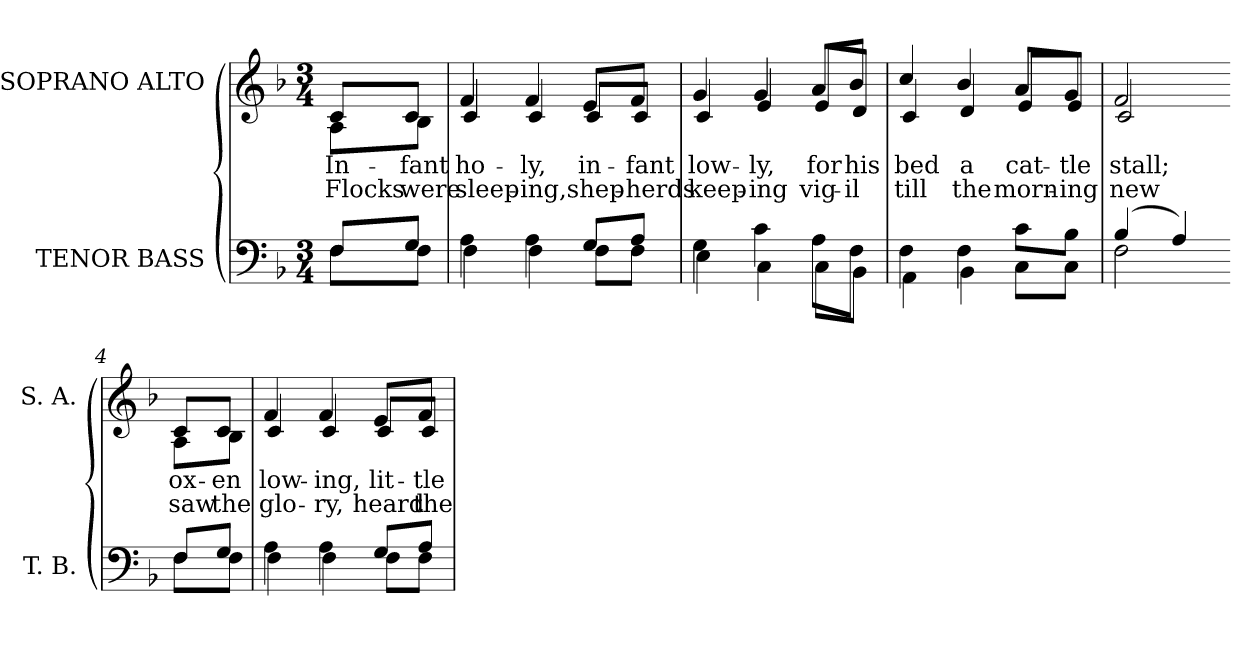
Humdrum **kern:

**kern	**kern	**text	**text
*part2	*part1	*part1	*part1
*staff2	*staff1	*staff1	*staff1
*I"TENOR BASS	*I"SOPRANO ALTO	*	*
*I'T. B.	*I'S. A.	*	*
!!LO:PB:g=z
*clefF4	*clefG2	*	*
*k[b-]	*k[b-]	*	*
*F:	*F:	*	*
*M3/4	*M3/4	*	*
=	=	=	=
*^	*	*	*
!	!	!LO:TX:b:cj:t=1	!	!
!	!	!LO:TX:b:cj:t=2	!	!
!	!	!	!LO:LY:b:color=#000000	!LO:LY:b:color=#000000
*	*	*^	*	*
8Fi/L	8Fi\L	8ci/L	8Ai\L	In-	Flocks
!	!	!	!	!LO:LY:b:color=#000000	!LO:LY:b:color=#000000
8Gi/J	8Fi\J	8ci/J	8B-i\J	-fant	were
=	=	=	=	=	=
!	!	!	!	!LO:LY:b:color=#000000	!LO:LY:b:color=#000000
4Ai\	4Fi\	4fi/	4ci/	ho-	sleep-
!	!	!	!	!LO:LY:b:color=#000000	!LO:LY:b:color=#000000
4Ai\	4Fi\	4fi/	4ci/	-ly,	-ing,
!	!	!	!	!LO:LY:b:color=#000000	!LO:LY:b:color=#000000
8Gi/L	8Fi\L	8ei/L	8ci/L	in-	shep-
!	!	!	!	!LO:LY:b:color=#000000	!LO:LY:b:color=#000000
8Ai/J	8Fi\J	8fi/J	8ci/J	-fant	-herds
=1	=1	=1	=1	=1	=1
!	!	!	!	!LO:LY:b:color=#000000	!LO:LY:b:color=#000000
4Gi\	4Ei\	4gi/	4ci/	low-	keep-
!	!	!	!	!LO:LY:b:color=#000000	!LO:LY:b:color=#000000
4ci\	4Ci\	4gi/	4ei/	-ly,	-ing
!	!	!	!	!LO:LY:b:color=#000000	!LO:LY:b:color=#000000
8Ai\L	8Ci\L	8ai/L	8ei/L	for	vig-
!	!	!	!	!LO:LY:b:color=#000000	!LO:LY:b:color=#000000
8Fi\J	8BB-i\J	8b-i/J	8di/J	his	-il
=2	=2	=2	=2	=2	=2
!	!	!	!	!LO:LY:b:color=#000000	!LO:LY:b:color=#000000
4Fi\	4AAi\	4cci/	4ci/	bed	till
!	!	!	!	!LO:LY:b:color=#000000	!LO:LY:b:color=#000000
4Fi\	4BB-i\	4b-i/	4di/	a	the
!	!	!	!	!LO:LY:b:color=#000000	!LO:LY:b:color=#000000
8ci\L	8Ci\L	8ai/L	8ei/L	cat-	morn-
!	!	!	!	!LO:LY:b:color=#000000	!LO:LY:b:color=#000000
8B-i\J	8Ci\J	8gi/J	8ei/J	-tle	-ing
=3	=3	=3	=3	=3	=3
!	!	!	!	!LO:LY:b:color=#000000	!LO:LY:b:color=#000000
(4B-i/	2Fi\	2fi/	2ci/	stall;	new
4Ai/)	.	.	.	.	.
!!LO:LB:g=z	!!
=4-	=4-	=4-	=4-	=4-	=4-
!	!	!	!	!LO:LY:b:color=#000000	!LO:LY:b:color=#000000
8Fi/L	8Fi\L	8ci/L	8Ai\L	ox-	saw
!	!	!	!	!LO:LY:b:color=#000000	!LO:LY:b:color=#000000
8Gi/J	8Fi\J	8ci/J	8B-i\J	-en	the
=5	=5	=5	=5	=5	=5
!	!	!	!	!LO:LY:b:color=#000000	!LO:LY:b:color=#000000
4Ai\	4Fi\	4fi/	4ci/	low-	glo-
!	!	!	!	!LO:LY:b:color=#000000	!LO:LY:b:color=#000000
4Ai\	4Fi\	4fi/	4ci/	-ing,	-ry,
!	!	!	!	!LO:LY:b:color=#000000	!LO:LY:b:color=#000000
8Gi/L	8Fi\L	8ei/L	8ci/L	lit-	heard
!	!	!	!	!LO:LY:b:color=#000000	!LO:LY:b:color=#000000
8Ai/J	8Fi\J	8fi/J	8ci/J	-tle	the
*v	*v	*	*	*	*
*	*v	*v	*	*
=	=	=	=
*-	*-	*-	*-
